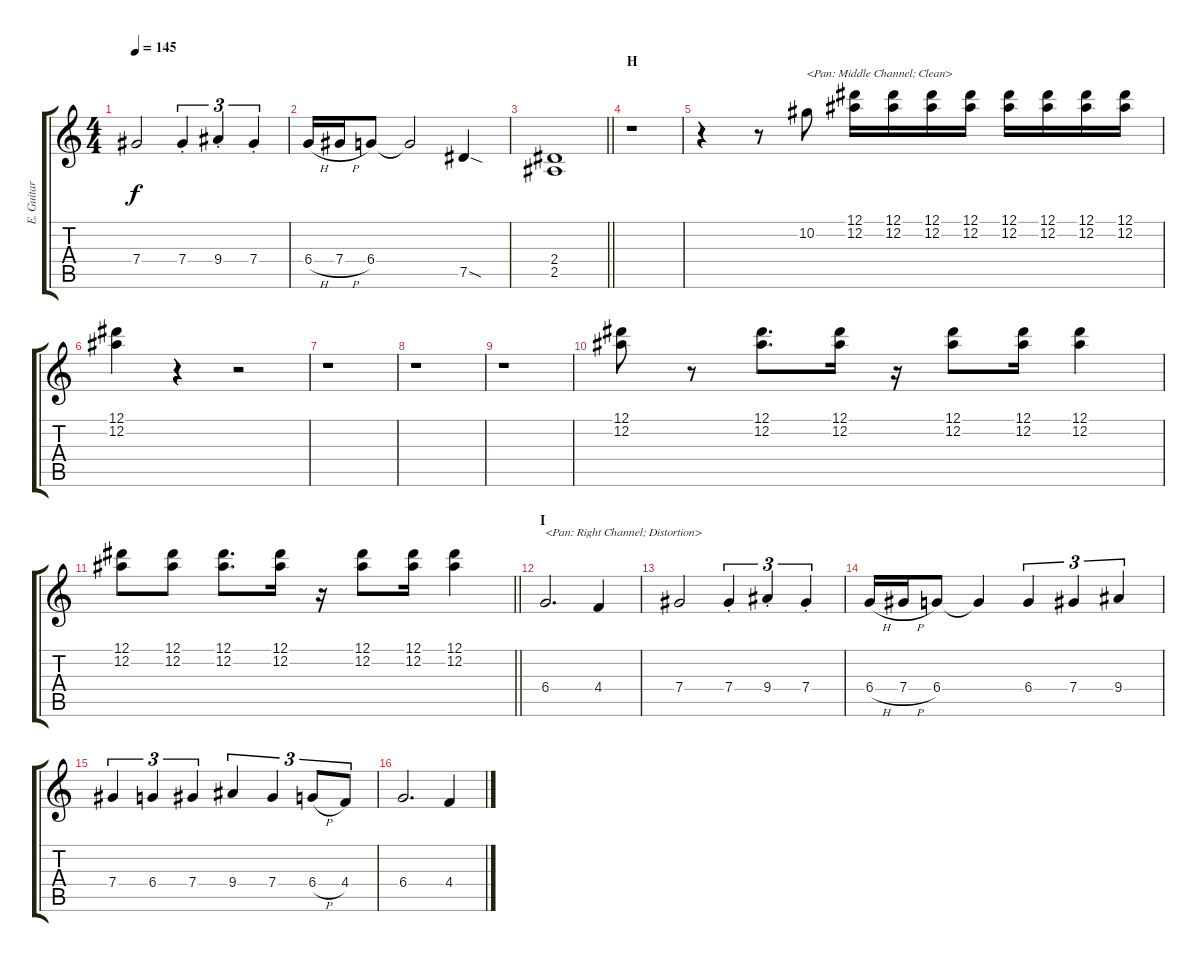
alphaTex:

\track ("E. Guitar I" "E. Guitar ") {instrument electricguitarclean}
\staff {score tabs}
\tuning (Eb4 Bb3 Gb3 Db3 Ab2 Eb2) {hide}
\ts (4 4)
\tempo 145
\clef g2
\ks c
7.4.2{dy f} 7.4{st}.4{tu (3 2)} 9.4{st}.4{tu (3 2)} 7.4{st}.4{tu (3 2)} |
6.4{h}.16 7.4{h}.16 6.4.8 6.4{t}.2 7.5{sod}.4 |
\barLineRight lightlight
(2.4 2.5).1 |
\section ("" "H")
r.1 |
r.4 r.8 10.2.8{txt "<Pan: Middle Channel; Clean>" balance 8 instrument electricguitarclean} (12.1 12.2).16 (12.1 12.2).16 (12.1 12.2).16 (12.1 12.2).16 (12.1 12.2).16 (12.1 12.2).16 (12.1 12.2).16 (12.1 12.2).16 |
(12.1 12.2).4 r.4 r.2 |
r.1 |
r.1 |
r.1 |
(12.1 12.2).8 r.8 (12.1 12.2).8{d} (12.1 12.2).16 r.16 (12.1 12.2).8 (12.1 12.2).16 (12.1 12.2).4 |
\barLineRight lightlight
(12.1 12.2).8 (12.1 12.2).8 (12.1 12.2).8{d} (12.1 12.2).16 r.16 (12.1 12.2).8 (12.1 12.2).16 (12.1 12.2).4 |
\section ("" "I")
6.4.2{d txt "<Pan: Right Channel; Distortion>" balance 15 instrument overdrivenguitar} 4.4.4 |
7.4.2 7.4{st}.4{tu (3 2)} 9.4{st}.4{tu (3 2)} 7.4{st}.4{tu (3 2)} |
6.4{h}.16 7.4{h}.16 6.4.8 6.4{t}.4 6.4.4{tu (3 2)} 7.4.4{tu (3 2)} 9.4.4{tu (3 2)} |
7.4.4{tu (3 2)} 6.4.4{tu (3 2)} 7.4.4{tu (3 2)} 9.4.4{tu (3 2)} 7.4.4{tu (3 2)} 6.4{h}.8{tu (3 2)} 4.4.8{tu (3 2)} |
6.4.2{d} 4.4.4
